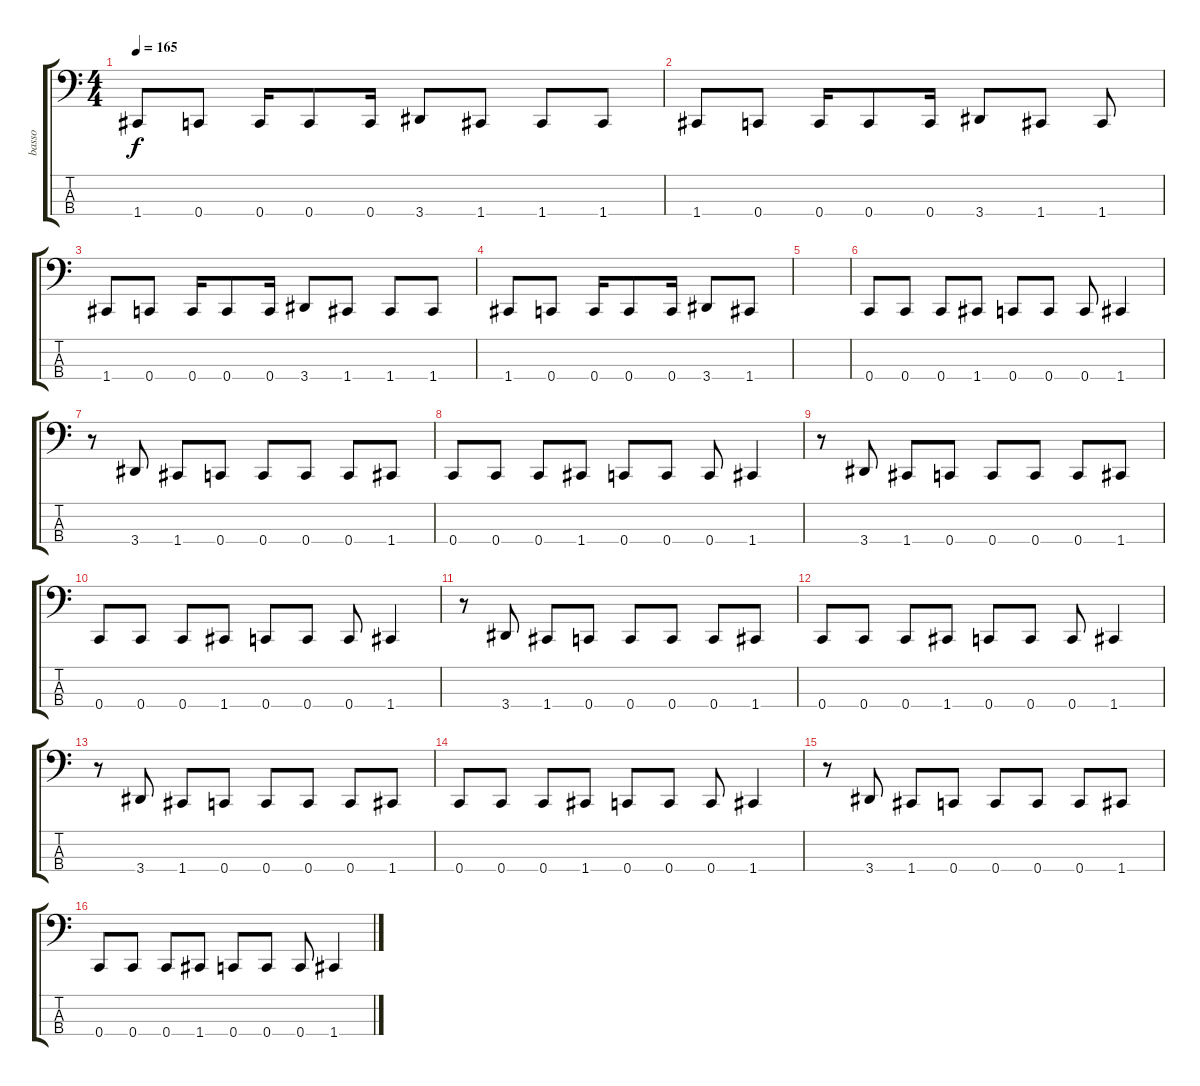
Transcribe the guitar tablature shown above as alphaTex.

\track ("basso" "basso") {instrument electricbasspick}
\staff {score tabs}
\tuning (F2 C2 G1 C1) {hide}
\ts (4 4)
\tempo 165
\clef f4
\ks c
1.4.8{dy f} 0.4.8 0.4.16 0.4.8 0.4.16 3.4.8 1.4.8 1.4.8 1.4.8 |
1.4.8 0.4.8 0.4.16 0.4.8 0.4.16 3.4.8 1.4.8 1.4.8 |
1.4.8 0.4.8 0.4.16 0.4.8 0.4.16 3.4.8 1.4.8 1.4.8 1.4.8 |
1.4.8 0.4.8 0.4.16 0.4.8 0.4.16 3.4.8 1.4.8 |
|
0.4.8 0.4.8 0.4.8 1.4.8 0.4.8 0.4.8 0.4.8 1.4.4 |
r.8 3.4.8 1.4.8 0.4.8 0.4.8 0.4.8 0.4.8 1.4.8 |
0.4.8 0.4.8 0.4.8 1.4.8 0.4.8 0.4.8 0.4.8 1.4.4 |
r.8 3.4.8 1.4.8 0.4.8 0.4.8 0.4.8 0.4.8 1.4.8 |
0.4.8 0.4.8 0.4.8 1.4.8 0.4.8 0.4.8 0.4.8 1.4.4 |
r.8 3.4.8 1.4.8 0.4.8 0.4.8 0.4.8 0.4.8 1.4.8 |
0.4.8 0.4.8 0.4.8 1.4.8 0.4.8 0.4.8 0.4.8 1.4.4 |
r.8 3.4.8 1.4.8 0.4.8 0.4.8 0.4.8 0.4.8 1.4.8 |
0.4.8 0.4.8 0.4.8 1.4.8 0.4.8 0.4.8 0.4.8 1.4.4 |
r.8 3.4.8 1.4.8 0.4.8 0.4.8 0.4.8 0.4.8 1.4.8 |
0.4.8 0.4.8 0.4.8 1.4.8 0.4.8 0.4.8 0.4.8 1.4.4
